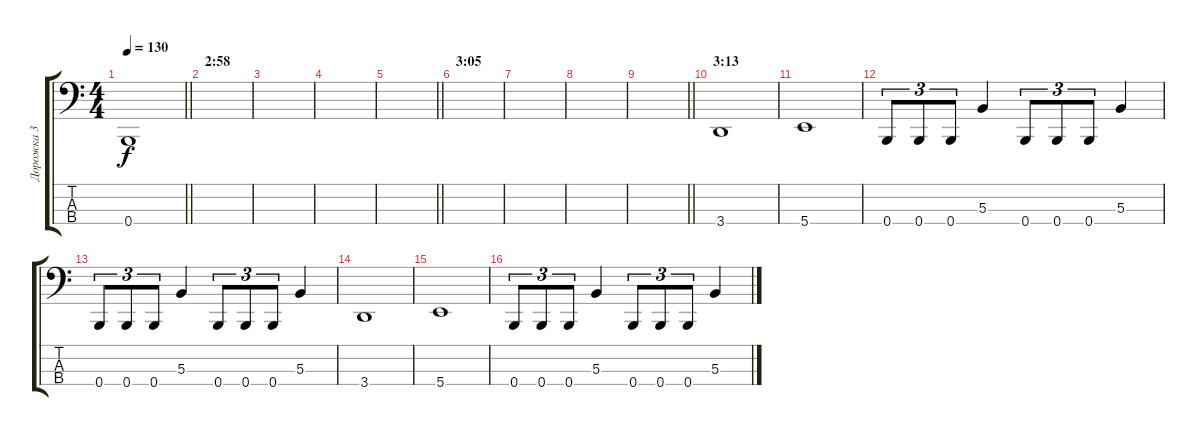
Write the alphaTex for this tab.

\track ("Дорожка 3" "Дорожка 3") {instrument electricbassfinger}
\staff {score tabs}
\tuning (E2 B1 Gb1 B0) {hide}
\ts (4 4)
\tempo 130
\clef f4
\barLineRight lightlight
\ks c
0.4{t}.1{dy f} |
\section ("" "2:58")
|
|
|
\barLineRight lightlight
|
\section ("" "3:05")
|
|
|
\barLineRight lightlight
|
\section ("" "3:13")
3.4.1 |
5.4.1 |
0.4.8{tu (3 2)} 0.4.8{tu (3 2)} 0.4.8{tu (3 2)} 5.3.4 0.4.8{tu (3 2)} 0.4.8{tu (3 2)} 0.4.8{tu (3 2)} 5.3.4 |
0.4.8{tu (3 2)} 0.4.8{tu (3 2)} 0.4.8{tu (3 2)} 5.3.4 0.4.8{tu (3 2)} 0.4.8{tu (3 2)} 0.4.8{tu (3 2)} 5.3.4 |
3.4.1 |
5.4.1 |
0.4.8{tu (3 2)} 0.4.8{tu (3 2)} 0.4.8{tu (3 2)} 5.3.4 0.4.8{tu (3 2)} 0.4.8{tu (3 2)} 0.4.8{tu (3 2)} 5.3.4
